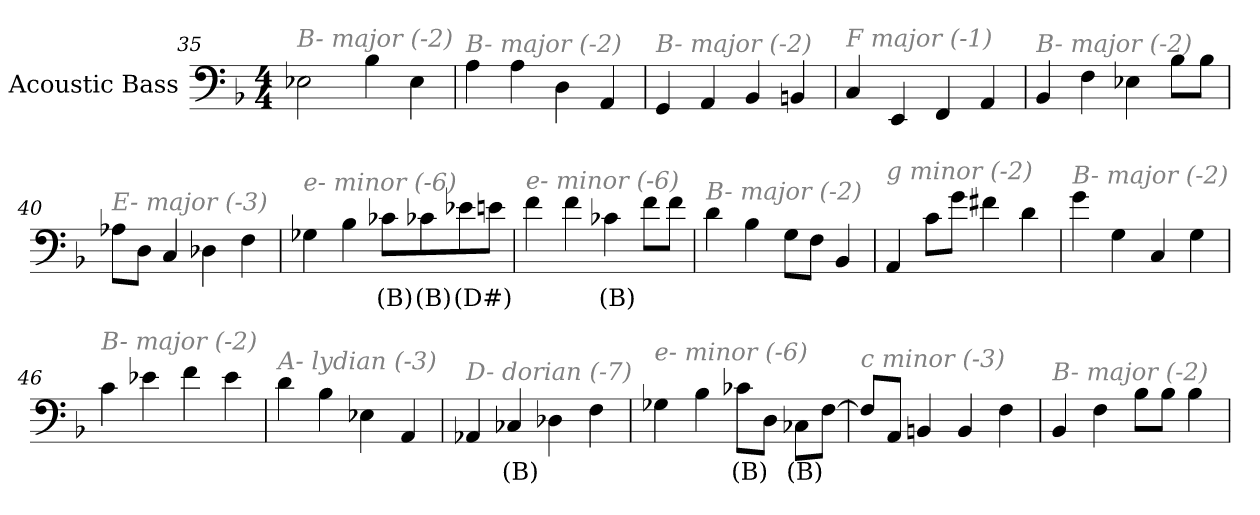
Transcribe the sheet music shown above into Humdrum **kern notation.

**kern	**text
*part1	*part1
*staff1	*staff1
*I"Acoustic Bass	*
*clefF4	*
*ITrd7c12	*
*k[b-]	*
*F:	*
*M4/4	*
=35	=35
!LO:TX:i:color=#808080:t=B- major (-2)	!
2EE-X	.
4BB-	.
4EE-	.
=36	=36
!LO:TX:i:color=#808080:t=B- major (-2)	!
4AA	.
4AA	.
4DD	.
4AAA	.
=37	=37
!LO:TX:i:color=#808080:t=B- major (-2)	!
4GGG	.
4AAA	.
4BBB-	.
4BBBn	.
=38	=38
!LO:TX:i:color=#808080:t=F major (-1)	!
4CC	.
4EEE	.
4FFF	.
4AAA	.
=39	=39
!LO:TX:i:color=#808080:t=B- major (-2)	!
4BBB-	.
4FF	.
4EE-X	.
8BB-L	.
8BB-J	.
=40	=40
!LO:TX:i:color=#808080:t=E- major (-3)	!
8AA-XL	.
8DDJ	.
4CC	.
4DD-X	.
4FF	.
=41	=41
!LO:TX:i:color=#808080:t=e- minor (-6)	!
4GG-X	.
4BB-	.
8C-XiL	(B)
8C-Xi	(B)
8E-Xi	(D#)
8EJ	.
=42	=42
!LO:TX:i:color=#808080:t=e- minor (-6)	!
4F	.
4F	.
4C-Xi	(B)
8FL	.
8FJ	.
=43	=43
!LO:TX:i:color=#808080:t=B- major (-2)	!
4D	.
4BB-	.
8GGL	.
8FFJ	.
4BBB-	.
=44	=44
!LO:TX:i:color=#808080:t=g minor (-2)	!
4AAA	.
8CL	.
8GJ	.
4F#X	.
4D	.
=45	=45
!LO:TX:i:color=#808080:t=B- major (-2)	!
4G	.
4GG	.
4CC	.
4GG	.
=46	=46
!LO:TX:i:color=#808080:t=B- major (-2)	!
4C	.
4E-X	.
4F	.
4E-	.
=47	=47
!LO:TX:i:color=#808080:t=A- lydian (-3)	!
4D	.
4BB-	.
4EE-X	.
4AAA	.
=48	=48
!LO:TX:i:color=#808080:t=D- dorian (-7)	!
4AAA-X	.
4CC-Xi	(B)
4DD-X	.
4FF	.
=49	=49
!LO:TX:i:color=#808080:t=e- minor (-6)	!
4GG-X	.
4BB-	.
8C-XiL	(B)
8DDJ	.
8CC-XiL	(B)
[8FFJ	.
=50	=50
!LO:TX:i:color=#808080:t=c minor (-3)	!
8FFL]	.
8AAAJ	.
4BBBn	.
4BBB	.
4FF	.
=51	=51
!LO:TX:i:color=#808080:t=B- major (-2)	!
4BBB-	.
4FF	.
8BB-L	.
8BB-J	.
4BB-	.
=	=
*-	*-
